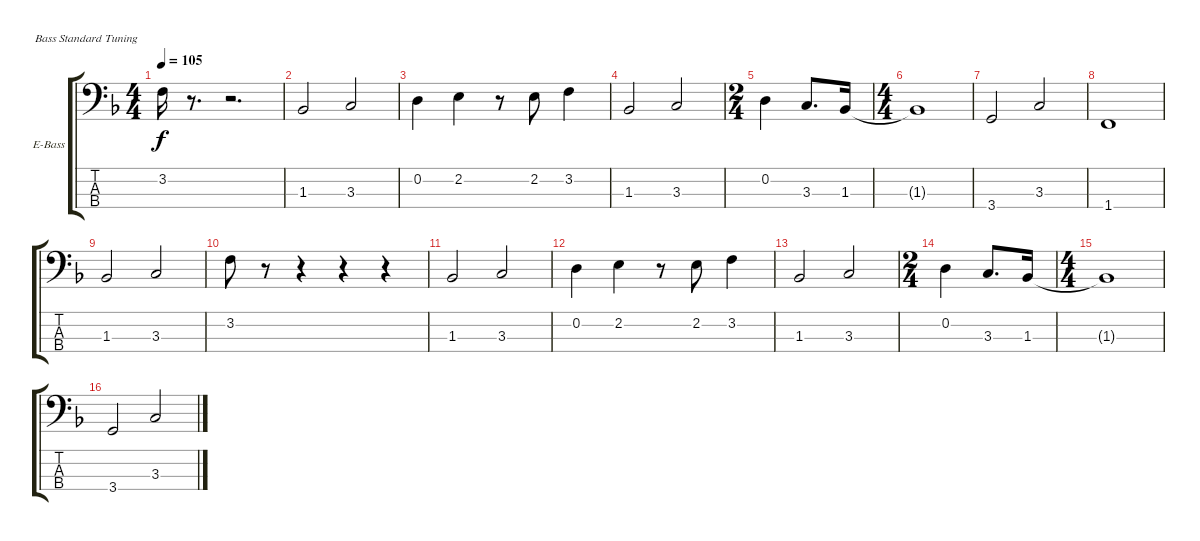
\bracketExtendMode groupsimilarinstruments
\firstSystemTrackNameOrientation horizontal
\otherSystemsTrackNameOrientation horizontal
\track ("Electric Bass" "E-Bass") {instrument electricbassfinger}
\staff {score tabs}
\tuning (G2 D2 A1 E1)
\ts (4 4)
\tempo 105
\clef f4
\scale
0.333333
\ks f
3.2.16{dy f} r.8{d} r.2{d} |
\scale
0.333333 1.3.2 3.3.2 |
\scale
0.245059 0.2.4 2.2.4 r.8 2.2.8 3.2.4 |
\scale
0.245059 1.3.2 3.3.2 |
\ts (2 4)
\beaming (8 2 2)
\scale
0.509881 0.2.4 3.3.8{d} 1.3.16 |
\ts (4 4)
\beaming (8 2 2 2 2)
\scale
0.509881 1.3{t}.1 |
\scale
0.245059 3.4.2 3.3.2 |
\scale
0.245059 1.4.1 |
\scale
0.333333 1.3.2 3.3.2 |
\scale
0.333333 3.2.8 r.8 r.4 r.4 r.4 |
\scale
0.333333 1.3.2 3.3.2 |
\scale
0.245059 0.2.4 2.2.4 r.8 2.2.8 3.2.4 |
\scale
0.245059 1.3.2 3.3.2 |
\ts (2 4)
\beaming (8 2 2)
\scale
0.509881 0.2.4 3.3.8{d} 1.3.16 |
\ts (4 4)
\beaming (8 2 2 2 2)
\scale
0.509881 1.3{t}.1 |
\scale
0.245059 3.4.2 3.3.2
